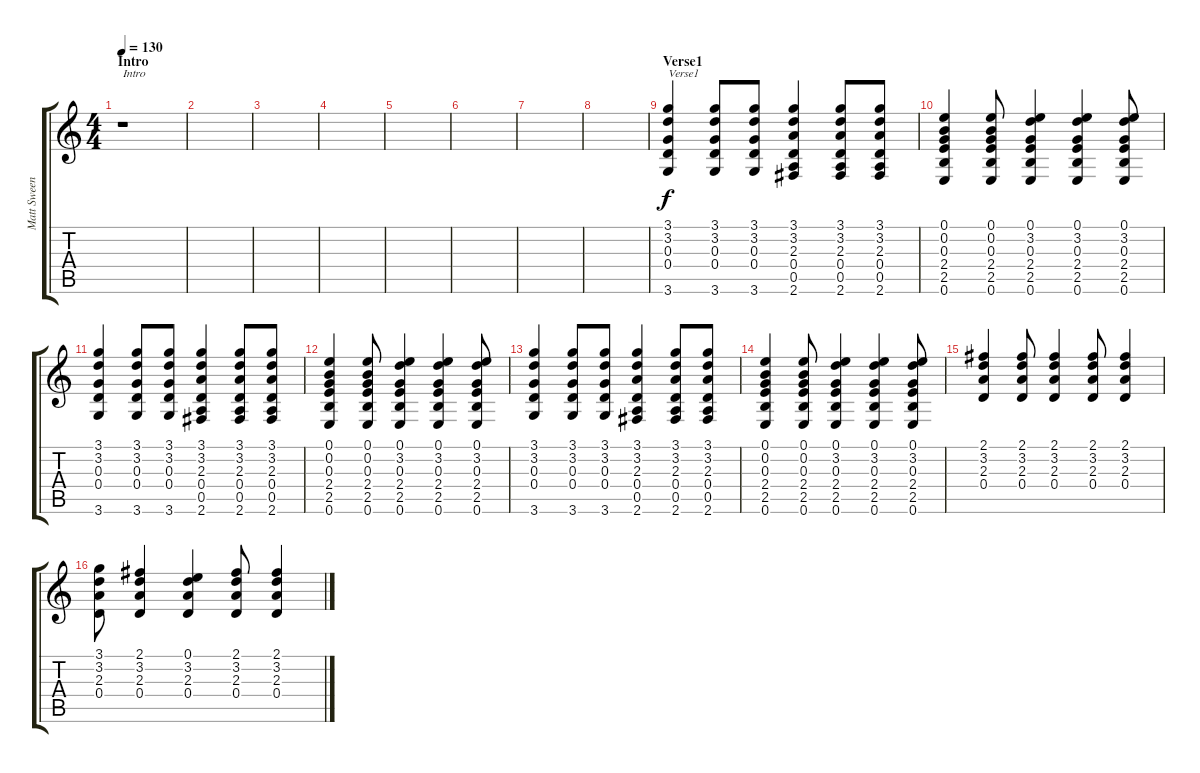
\track ("Matt Sweeney" "Matt Sween") {instrument acousticguitarsteel}
\staff {score tabs}
\tuning (E4 B3 G3 D3 A2 E2) {hide}
\ts (4 4)
\section ("" "Intro")
\tempo 130
\clef g2
\ks c
r.1{txt "Intro" dy f instrument acousticguitarsteel} |
|
|
|
|
|
|
|
\section ("" "Verse1")
(3.1 3.2 0.3 0.4 3.6).4{txt "Verse1"} (3.1 3.2 0.3 0.4 3.6).8 (3.1 3.2 0.3 0.4 3.6).8 (3.1 3.2 2.3 0.4 0.5 2.6).4 (3.1 3.2 2.3 0.4 0.5 2.6).8 (3.1 3.2 2.3 0.4 0.5 2.6).8 |
(0.1 0.2 0.3 2.4 2.5 0.6).4 (0.1 0.2 0.3 2.4 2.5 0.6).8 (0.1 3.2 0.3 2.4 2.5 0.6).4 (0.1 3.2 0.3 2.4 2.5 0.6).4 (0.1 3.2 0.3 2.4 2.5 0.6).8 |
(3.1 3.2 0.3 0.4 3.6).4 (3.1 3.2 0.3 0.4 3.6).8 (3.1 3.2 0.3 0.4 3.6).8 (3.1 3.2 2.3 0.4 0.5 2.6).4 (3.1 3.2 2.3 0.4 0.5 2.6).8 (3.1 3.2 2.3 0.4 0.5 2.6).8 |
(0.1 0.2 0.3 2.4 2.5 0.6).4 (0.1 0.2 0.3 2.4 2.5 0.6).8 (0.1 3.2 0.3 2.4 2.5 0.6).4 (0.1 3.2 0.3 2.4 2.5 0.6).4 (0.1 3.2 0.3 2.4 2.5 0.6).8 |
(3.1 3.2 0.3 0.4 3.6).4 (3.1 3.2 0.3 0.4 3.6).8 (3.1 3.2 0.3 0.4 3.6).8 (3.1 3.2 2.3 0.4 0.5 2.6).4 (3.1 3.2 2.3 0.4 0.5 2.6).8 (3.1 3.2 2.3 0.4 0.5 2.6).8 |
(0.1 0.2 0.3 2.4 2.5 0.6).4 (0.1 0.2 0.3 2.4 2.5 0.6).8 (0.1 3.2 0.3 2.4 2.5 0.6).4 (0.1 3.2 0.3 2.4 2.5 0.6).4 (0.1 3.2 0.3 2.4 2.5 0.6).8 |
(2.1 3.2 2.3 0.4).4 (2.1 3.2 2.3 0.4).8 (2.1 3.2 2.3 0.4).4 (2.1 3.2 2.3 0.4).8 (2.1 3.2 2.3 0.4).4 |
(3.1 3.2 2.3 0.4).8 (2.1 3.2 2.3 0.4).4 (0.1 3.2 2.3 0.4).4 (2.1 3.2 2.3 0.4).8 (2.1 3.2 2.3 0.4).4
